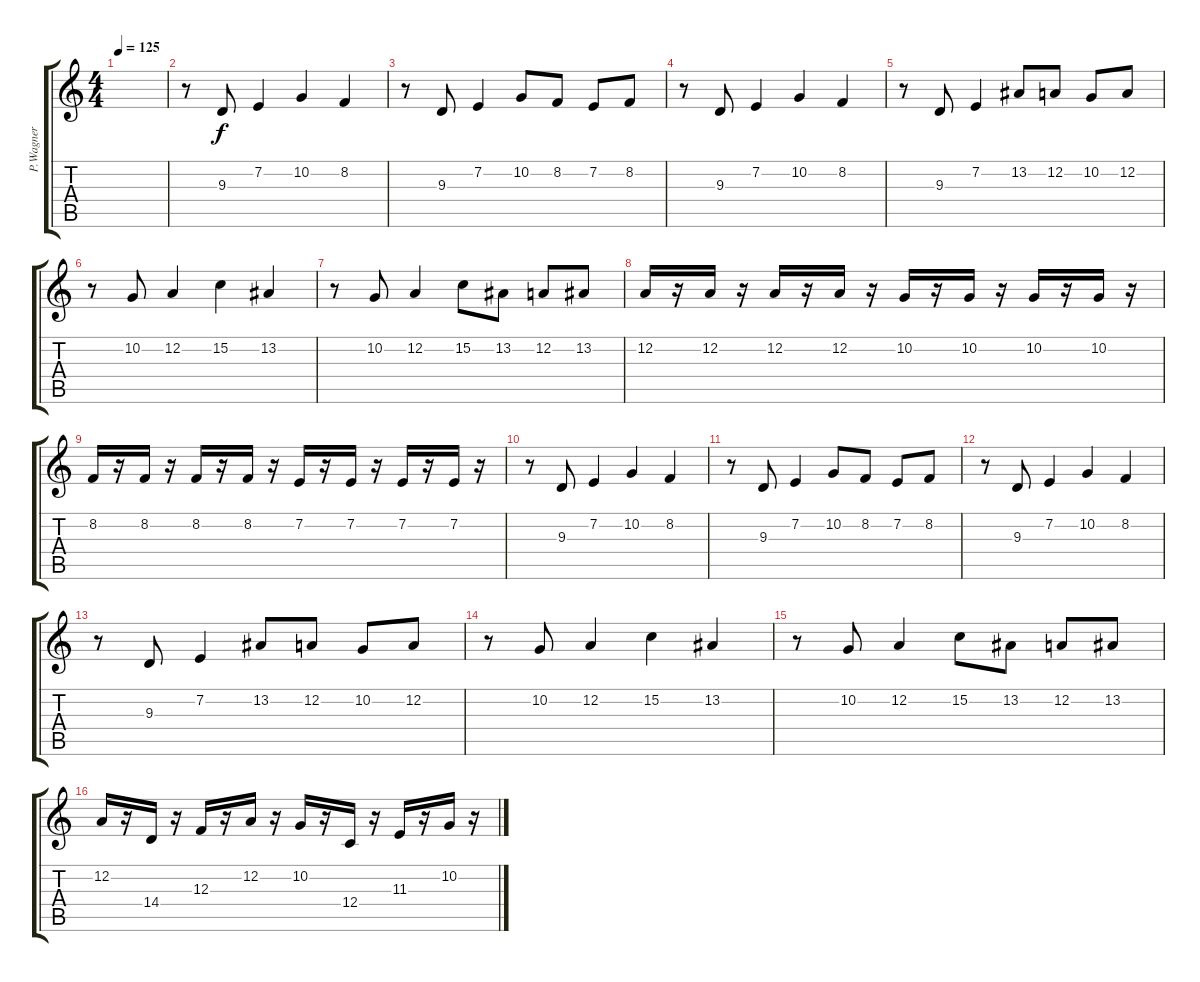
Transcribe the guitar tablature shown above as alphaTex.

\track ("P.Wagner" "P.Wagner") {instrument violin}
\staff {score tabs}
\tuning (D4 A3 F3 C3 G2 D2) {hide}
\ts (4 4)
\tempo 125
\clef g2
\ks c
|
r.8 9.3.8 7.2.4 10.2.4 8.2.4 |
r.8 9.3.8 7.2.4 10.2.8 8.2.8 7.2.8 8.2.8 |
r.8 9.3.8 7.2.4 10.2.4 8.2.4 |
r.8 9.3.8 7.2.4 13.2.8 12.2.8 10.2.8 12.2.8 |
r.8 10.2.8 12.2.4 15.2.4 13.2.4 |
r.8 10.2.8 12.2.4 15.2.8 13.2.8 12.2.8 13.2.8 |
12.2.16 r.16 12.2.16 r.16 12.2.16 r.16 12.2.16 r.16 10.2.16 r.16 10.2.16 r.16 10.2.16 r.16 10.2.16 r.16 |
8.2.16 r.16 8.2.16 r.16 8.2.16 r.16 8.2.16 r.16 7.2.16 r.16 7.2.16 r.16 7.2.16 r.16 7.2.16 r.16 |
r.8 9.3.8 7.2.4 10.2.4 8.2.4 |
r.8 9.3.8 7.2.4 10.2.8 8.2.8 7.2.8 8.2.8 |
r.8 9.3.8 7.2.4 10.2.4 8.2.4 |
r.8 9.3.8 7.2.4 13.2.8 12.2.8 10.2.8 12.2.8 |
r.8 10.2.8 12.2.4 15.2.4 13.2.4 |
r.8 10.2.8 12.2.4 15.2.8 13.2.8 12.2.8 13.2.8 |
12.2.16 r.16 14.4.16 r.16 12.3.16 r.16 12.2.16 r.16 10.2.16 r.16 12.4.16 r.16 11.3.16 r.16 10.2.16 r.16
